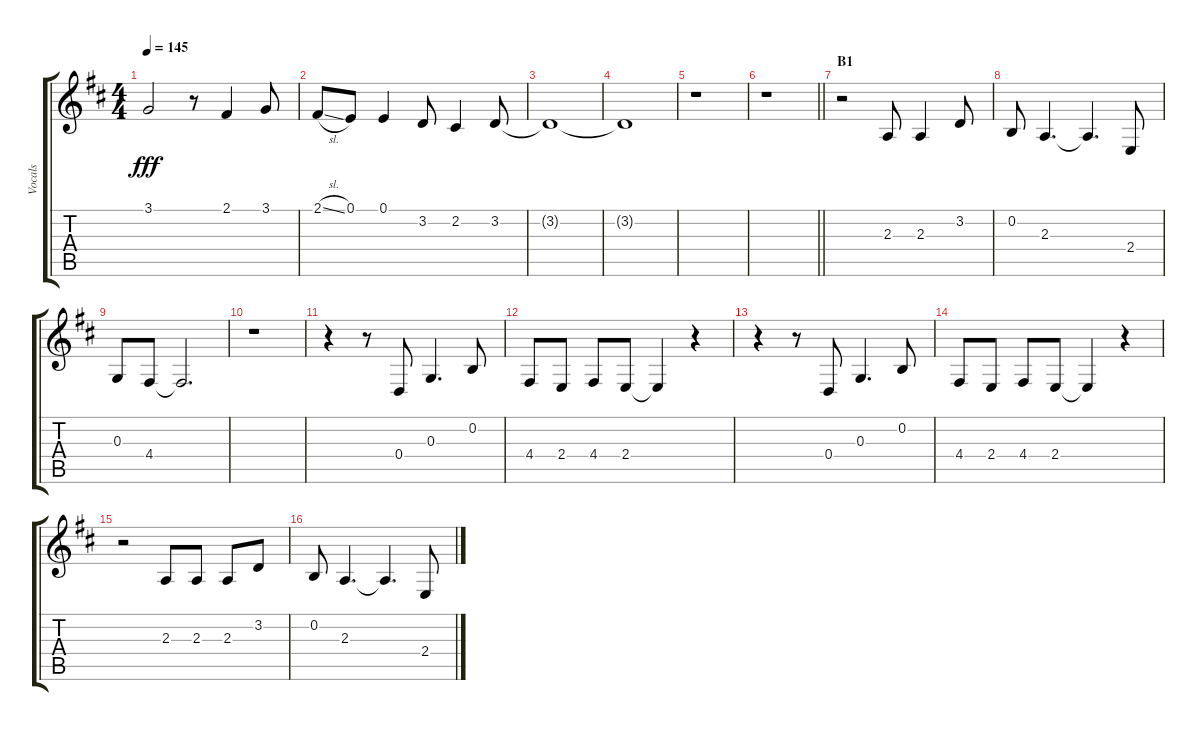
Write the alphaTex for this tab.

\track ("Vocals" "Vocals") {instrument voiceoohs}
\staff {score tabs}
\tuning (E4 B3 G3 D3 A2 E2) {hide}
\ts (4 4)
\tempo 145
\clef g2
\ks d
3.1.2{dy fff} r.8 2.1.4 3.1.8 |
2.1{sl}.8 0.1.8 0.1.4 3.2.8 2.2.4 3.2.8 |
3.2{t}.1 |
3.2{t}.1 |
r.1 |
\barLineRight lightlight
r.1 |
\section ("" "B1")
r.2 2.3.8 2.3.4 3.2.8 |
0.2.8 2.3.4{d} 2.3{t}.4{d} 2.4.8 |
0.3.8 4.4.8 4.4{t}.2{d} |
r.1 |
r.4 r.8 0.4.8 0.3.4{d} 0.2.8 |
4.4.8 2.4.8 4.4.8 2.4.8 2.4{t}.4 r.4 |
r.4 r.8 0.4.8 0.3.4{d} 0.2.8 |
4.4.8 2.4.8 4.4.8 2.4.8 2.4{t}.4 r.4 |
r.2 2.3.8 2.3.8 2.3.8 3.2.8 |
0.2.8 2.3.4{d} 2.3{t}.4{d} 2.4.8
